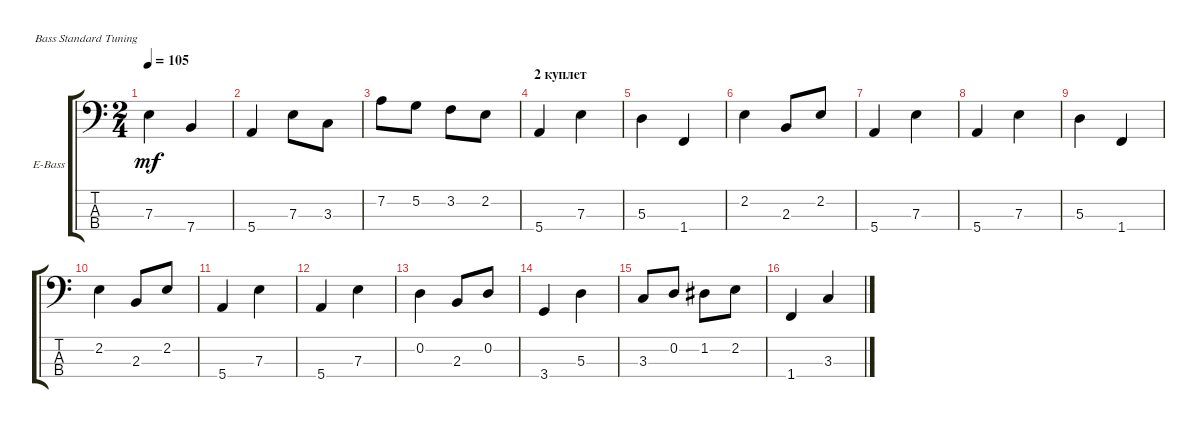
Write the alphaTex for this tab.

\defaultSystemsLayout 4
\bracketExtendMode groupsimilarinstruments
\firstSystemTrackNameOrientation horizontal
\otherSystemsTrackNameOrientation horizontal
\track ("Electric Bass" "E-Bass") {instrument electricbassfinger}
\staff {score tabs}
\tuning (G2 D2 A1 E1)
\ts (2 4)
\tempo 105
\clef f4
\scale
0.5
\ks c
7.3.4{dy mf} 7.4.4 |
5.4.4 7.3.8 3.3.8 |
7.2.8 5.2.8 3.2.8 2.2.8 |
\section ("" "2 куплет")
5.4.4 7.3.4 |
5.3.4 1.4.4 |
2.2.4 2.3.8 2.2.8 |
5.4.4 7.3.4 |
5.4.4 7.3.4 |
5.3.4 1.4.4 |
2.2.4 2.3.8 2.2.8 |
5.4.4 7.3.4 |
5.4.4 7.3.4 |
0.2.4 2.3.8 0.2.8 |
3.4.4 5.3.4 |
3.3.8 0.2.8 1.2.8 2.2.8 |
1.4.4 3.3.4
